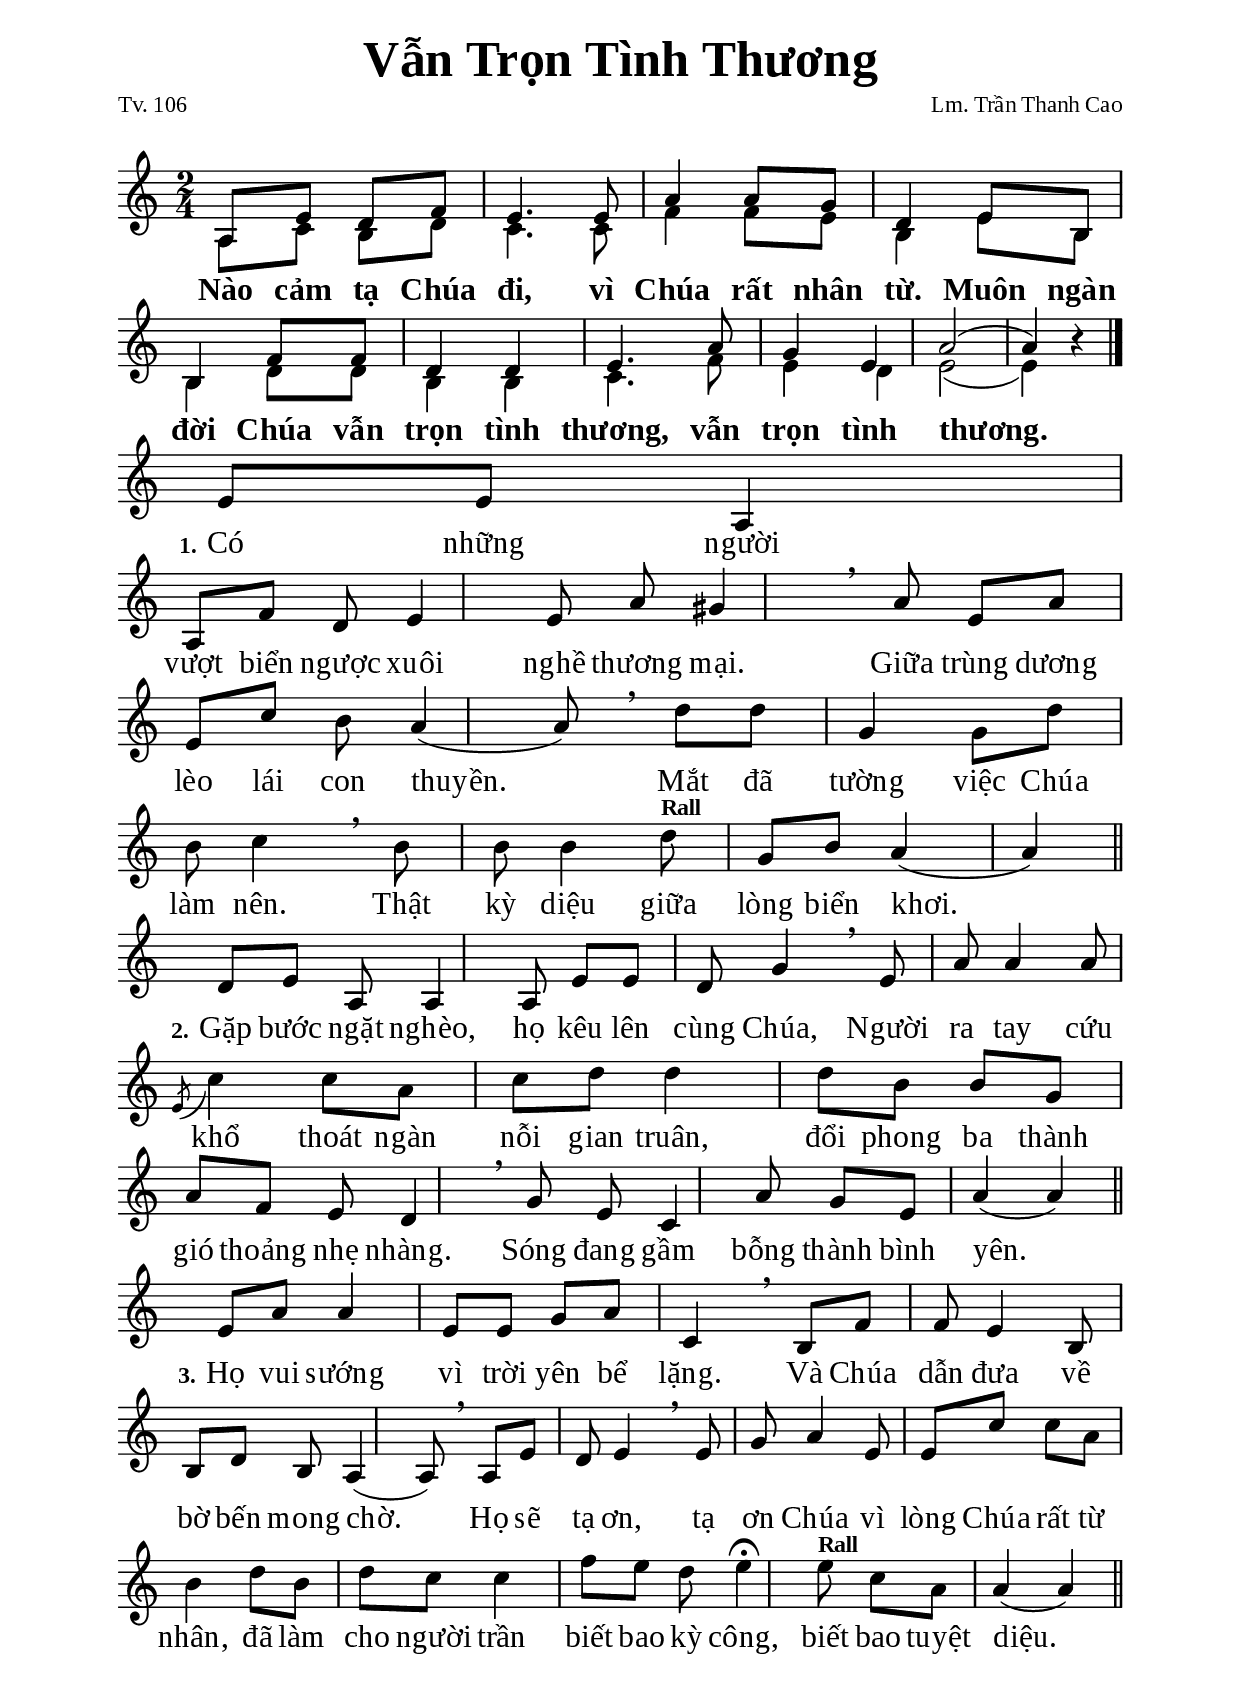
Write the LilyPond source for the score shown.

% Cài đặt chung
\version "2.20.0"
\include "english.ly"

\header {
  title = \markup { \fontsize #3 "Vẫn Trọn Tình Thương" }
  poet = "Tv. 106"
  composer = "Lm. Trần Thanh Cao"
  arranger = " "
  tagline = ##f
}

\paper {
  #(set-paper-size "a4")
  top-margin = 10\mm
  bottom-margin = 10\mm
  left-margin = 20\mm
  right-margin = 20\mm
  indent = #0
  #(define fonts
    (make-pango-font-tree
      "Liberation Serif"
      "Liberation Serif"
      "Liberation Serif"
      (/ 20 20)))
  page-count = #1
}

% Nhạc điệp khúc
nhacDiepKhucSop = \relative c' {
  a8 e' d f |
  e4. e8 |
  a4 a8 g |
  d4 e8 b |
  b4 f'8 f |
  d4 d |
  e4. a8 |
  g4 e |
  a2 ( |
  a4) r \bar "|."
}

nhacDiepKhucBass = \relative c' {
  a8 c b d |
  c4. c8 |
  f4 f8 e |
  b4 e8 b |
  b4 d8 d |
  b4 b 
  c4. f8 |
  e4 d |
  e2 ( |
  e4) r
}

% Nhạc phiên khúc
nhacPhienKhucMot = \relative c' {
  e8 e a,4 a8 f' d e4 e8 a gs4 \breathe
  a8 e a e c' b a4 (a8) \breathe
  d8 d g,4 g8 d' b c4 \breathe
  b8 b b4 \tempo "Rall" d8 g, b a4 (a) \bar "||"
}

nhacPhienKhucHai = \relative c' {
  d8 e a, a4 a8 e' e d g4 \breathe
  e8 a a4 a8 \acciaccatura e8 c'4 c8 a c d d4
  d8 b b g a f e d4 \breathe
  g8 e c4 a'8 g e a4 (a) \bar "||"
}

nhacPhienKhucBa = \relative c' {
  e8 a a4 e8 e g a c,4 \breathe
  b8 f' f e4 b8 b d b a4 (a8) \breathe
  a8 e' d e4 \breathe
  e8 g a4 e8 e c' c a b4 d8 b d c c4 f8 e d e4 \fermata
  \tempo "Rall" e8 c a a4 (a) \bar "||"
}

% Lời điệp khúc
loiDiepKhuc = \lyricmode {
  Nào cảm tạ Chúa đi, vì Chúa rất nhân từ.
  Muôn ngàn đời Chúa vẫn trọn tình thương,
  vẫn trọn tình thương.
}

% Lời phiên khúc
loiPhienKhucMot = \lyricmode {
  \set stanza = #"1."
  Có những người vượt biển ngược xuôi nghề thương mại.
  Giữa trùng dương lèo lái con thuyền.
  Mắt đã tường việc Chúa làm nên.
  Thật kỳ diệu giữa lòng biển khơi.
}

loiPhienKhucHai = \lyricmode {
  \set stanza = #"2."
  Gặp bước ngặt nghèo, họ kêu lên cùng Chúa,
  Người ra tay cứu khổ thoát ngàn nỗi gian truân,
  đổi phong ba thành gió thoảng nhẹ nhàng.
  Sóng đang gầm bỗng thành bình yên.
}

loiPhienKhucBa = \lyricmode {
  \set stanza = #"3."
  Họ vui sướng vì trời yên bể lặng.
  Và Chúa dẫn đưa về bờ bến mong chờ.
  Họ sẽ tạ ơn, tạ ơn Chúa vì lòng Chúa rất từ nhân,
  đã làm cho người trần biết bao kỳ công,
  biết bao tuyệt diệu.
}


% Dàn trang
\score {
  \new ChoirStaff <<
    \new Staff = diepKhuc \with {
        \consists "Merge_rests_engraver"
        \magnifyStaff #(magstep +1)
      }
      <<
      \new Voice = beSop {
        \voiceOne \key c \major \time 2/4 \nhacDiepKhucSop
      }
      \new Voice = beBas {
        \voiceTwo \key c \major \time 2/4 \nhacDiepKhucBass
      }
    >>
    \new Lyrics \lyricsto beSop \loiDiepKhuc
  >>
  \layout {
    \override Lyrics.LyricText.font-series = #'bold
    \override Lyrics.LyricText.font-size = #+3
    \override Lyrics.LyricSpace.minimum-distance = #2.0
    \override Score.BarNumber.break-visibility = ##(#f #f #f)
    \override Score.SpacingSpanner.uniform-stretching = ##t
  }
}

\score {
  \new ChoirStaff <<
    \new Staff = phienKhuc \with {
        \magnifyStaff #(magstep +1)
      }
      <<
      \new Voice = beSop {
        \key c \major \time 2/4 \nhacPhienKhucMot
      }
    >>
    \new Lyrics \lyricsto beSop \loiPhienKhucMot
  >>
  \layout {
    \override Staff.TimeSignature.transparent = ##t
    \override Lyrics.LyricText.font-size = #+3
    \override Lyrics.LyricSpace.minimum-distance = #0.5
    \override Score.BarNumber.break-visibility = ##(#f #f #f)
    \override Score.SpacingSpanner.uniform-stretching = ##t
    \set Score.barAlways = ##t
    \set Score.defaultBarType = ""
  } 
}

\score {
  \new ChoirStaff <<
    \new Staff = phienKhuc \with {
        \magnifyStaff #(magstep +1)
      }
      <<
      \new Voice = beSop {
        \key c \major \time 2/4 \nhacPhienKhucHai
      }
    >>
    \new Lyrics \lyricsto beSop \loiPhienKhucHai
  >>
  \layout {
    \override Staff.TimeSignature.transparent = ##t
    \override Lyrics.LyricText.font-size = #+3
    \override Lyrics.LyricSpace.minimum-distance = #0.5
    \override Score.BarNumber.break-visibility = ##(#f #f #f)
    \override Score.SpacingSpanner.uniform-stretching = ##t
    \set Score.barAlways = ##t
    \set Score.defaultBarType = ""
  } 
}

\score {
  \new ChoirStaff <<
    \new Staff = phienKhuc \with {
        \magnifyStaff #(magstep +1)
      }
      <<
      \new Voice = beSop {
        \key c \major \time 2/4 \nhacPhienKhucBa
      }
    >>
    \new Lyrics \lyricsto beSop \loiPhienKhucBa
  >>
  \layout {
    \override Staff.TimeSignature.transparent = ##t
    \override Lyrics.LyricText.font-size = #+3
    \override Lyrics.LyricSpace.minimum-distance = #0.5
    \override Score.BarNumber.break-visibility = ##(#f #f #f)
    \override Score.SpacingSpanner.uniform-stretching = ##t
    \set Score.barAlways = ##t
    \set Score.defaultBarType = ""
  } 
}
